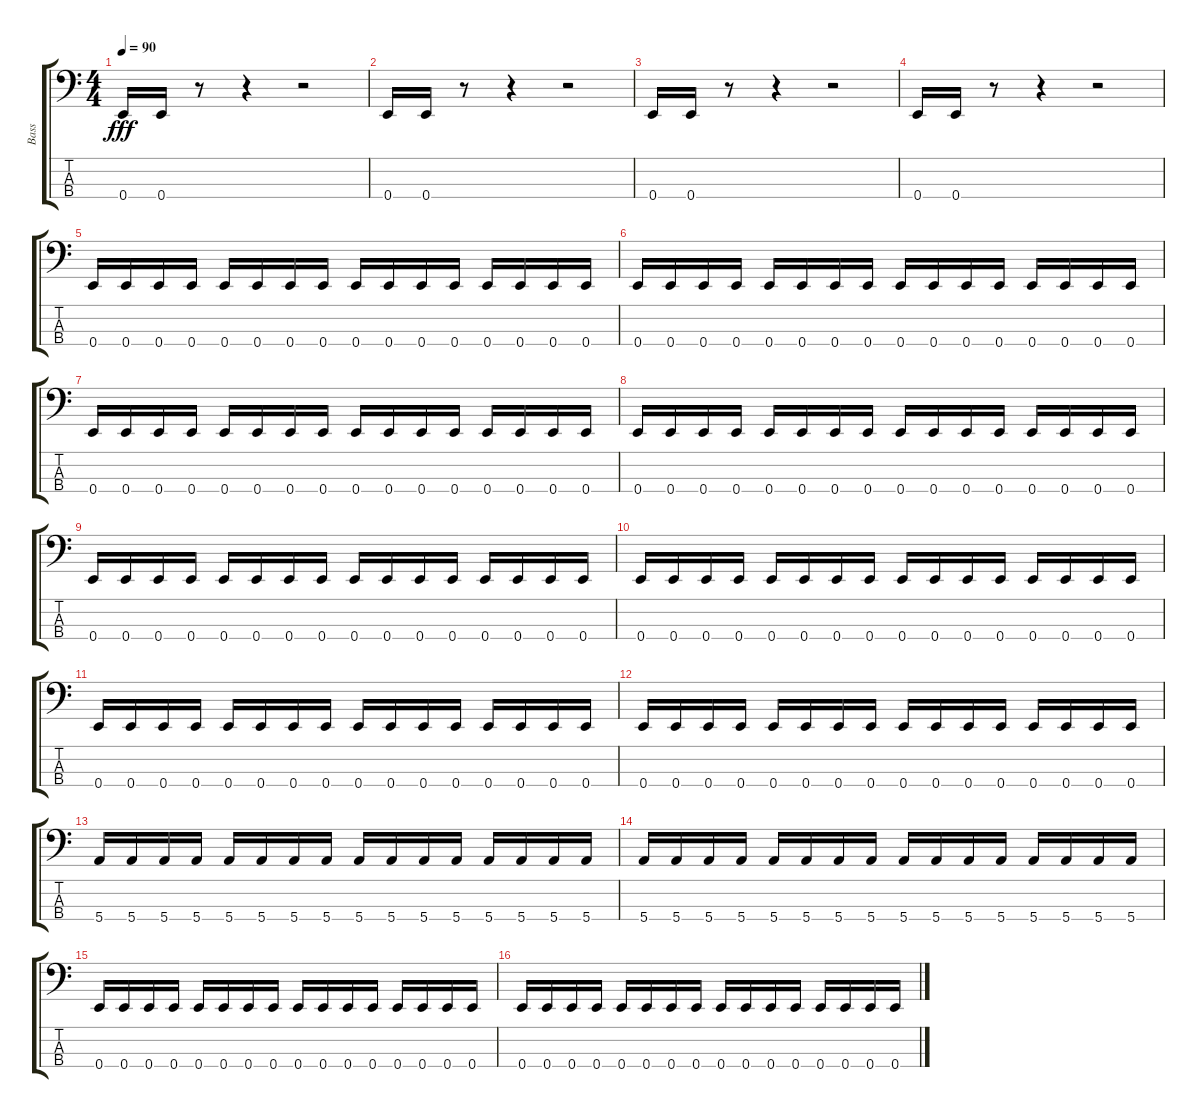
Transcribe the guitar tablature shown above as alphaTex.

\track ("Bass" "Bass") {instrument electricbasspick}
\staff {score tabs}
\tuning (G2 D2 A1 E1) {hide}
\ts (4 4)
\tempo 90
\clef f4
\ks c
0.4.16{dy fff instrument electricbasspick} 0.4.16 r.8 r.4 r.2 |
0.4.16 0.4.16 r.8 r.4 r.2 |
0.4.16 0.4.16 r.8 r.4 r.2 |
0.4.16 0.4.16 r.8 r.4 r.2 |
0.4.16 0.4.16 0.4.16 0.4.16 0.4.16 0.4.16 0.4.16 0.4.16 0.4.16 0.4.16 0.4.16 0.4.16 0.4.16 0.4.16 0.4.16 0.4.16 |
0.4.16 0.4.16 0.4.16 0.4.16 0.4.16 0.4.16 0.4.16 0.4.16 0.4.16 0.4.16 0.4.16 0.4.16 0.4.16 0.4.16 0.4.16 0.4.16 |
0.4.16 0.4.16 0.4.16 0.4.16 0.4.16 0.4.16 0.4.16 0.4.16 0.4.16 0.4.16 0.4.16 0.4.16 0.4.16 0.4.16 0.4.16 0.4.16 |
0.4.16 0.4.16 0.4.16 0.4.16 0.4.16 0.4.16 0.4.16 0.4.16 0.4.16 0.4.16 0.4.16 0.4.16 0.4.16 0.4.16 0.4.16 0.4.16 |
0.4.16 0.4.16 0.4.16 0.4.16 0.4.16 0.4.16 0.4.16 0.4.16 0.4.16 0.4.16 0.4.16 0.4.16 0.4.16 0.4.16 0.4.16 0.4.16 |
0.4.16 0.4.16 0.4.16 0.4.16 0.4.16 0.4.16 0.4.16 0.4.16 0.4.16 0.4.16 0.4.16 0.4.16 0.4.16 0.4.16 0.4.16 0.4.16 |
0.4.16 0.4.16 0.4.16 0.4.16 0.4.16 0.4.16 0.4.16 0.4.16 0.4.16 0.4.16 0.4.16 0.4.16 0.4.16 0.4.16 0.4.16 0.4.16 |
0.4.16 0.4.16 0.4.16 0.4.16 0.4.16 0.4.16 0.4.16 0.4.16 0.4.16 0.4.16 0.4.16 0.4.16 0.4.16 0.4.16 0.4.16 0.4.16 |
5.4.16 5.4.16 5.4.16 5.4.16 5.4.16 5.4.16 5.4.16 5.4.16 5.4.16 5.4.16 5.4.16 5.4.16 5.4.16 5.4.16 5.4.16 5.4.16 |
5.4.16 5.4.16 5.4.16 5.4.16 5.4.16 5.4.16 5.4.16 5.4.16 5.4.16 5.4.16 5.4.16 5.4.16 5.4.16 5.4.16 5.4.16 5.4.16 |
0.4.16 0.4.16 0.4.16 0.4.16 0.4.16 0.4.16 0.4.16 0.4.16 0.4.16 0.4.16 0.4.16 0.4.16 0.4.16 0.4.16 0.4.16 0.4.16 |
0.4.16 0.4.16 0.4.16 0.4.16 0.4.16 0.4.16 0.4.16 0.4.16 0.4.16 0.4.16 0.4.16 0.4.16 0.4.16 0.4.16 0.4.16 0.4.16
